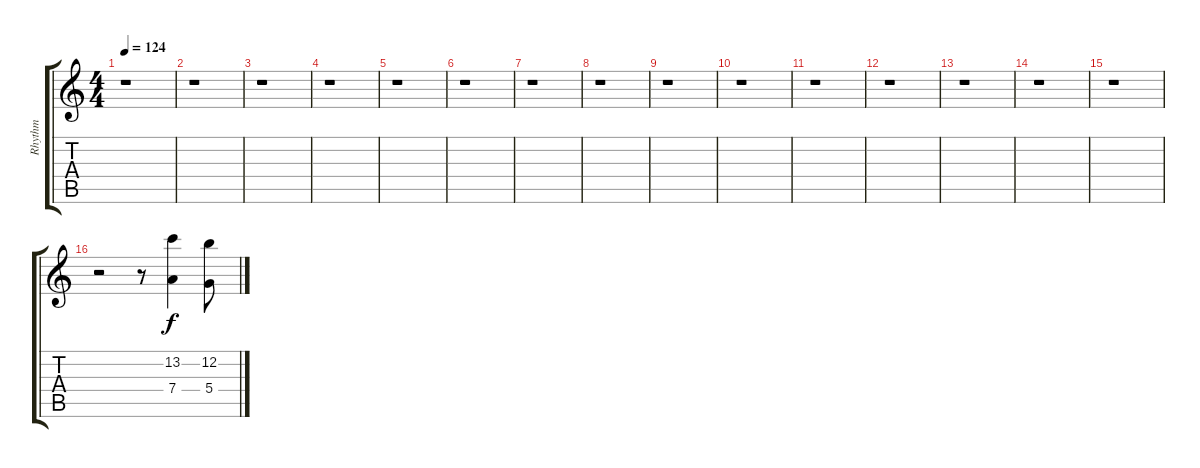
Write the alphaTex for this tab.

\track ("Rhythm" "Rhythm") {instrument electricbassfinger}
\staff {score tabs}
\tuning (E4 B3 G3 D3 A2 E2) {hide}
\ts (4 4)
\tempo 124
\clef g2
\ks c
r.1{dy f} |
r.1 |
r.1 |
r.1 |
r.1 |
r.1 |
r.1 |
r.1 |
r.1 |
r.1 |
r.1 |
r.1 |
r.1 |
r.1 |
r.1 |
r.2 r.8 (13.2 7.4).4 (12.2 5.4).8
